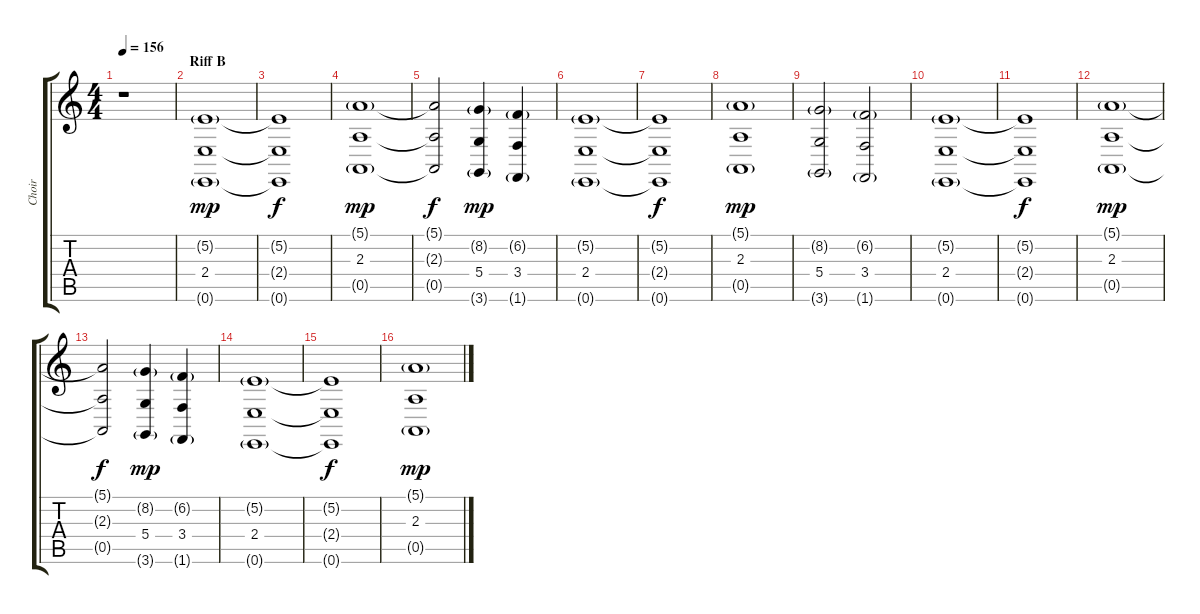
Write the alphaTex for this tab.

\track ("Choir" "Choir") {instrument choiraahs}
\staff {score tabs}
\tuning (E4 B3 G3 D3 A2 E2) {hide}
\ts (4 4)
\tempo 156
\clef g2
\ks c
r.1{dy f} |
\section ("" "Riff B")
(5.2{g} 2.4 0.6{g}).1{dy mp} |
(5.2{t} 2.4{t} 0.6{t}).1{dy f} |
(5.1{g} 2.3 0.5{g}).1{dy mp} |
(5.1{t} 2.3{t} 0.5{t}).2{dy f} (8.2{g} 5.4 3.6{g}).4{dy mp} (6.2{g} 3.4 1.6{g}).4 |
(5.2{g} 2.4 0.6{g}).1 |
(5.2{t} 2.4{t} 0.6{t}).1{dy f} |
(5.1{g} 2.3 0.5{g}).1{dy mp} |
(8.2{g} 5.4 3.6{g}).2 (6.2{g} 3.4 1.6{g}).2 |
(5.2{g} 2.4 0.6{g}).1 |
(5.2{t} 2.4{t} 0.6{t}).1{dy f} |
(5.1{g} 2.3 0.5{g}).1{dy mp} |
(5.1{t} 2.3{t} 0.5{t}).2{dy f} (8.2{g} 5.4 3.6{g}).4{dy mp} (6.2{g} 3.4 1.6{g}).4 |
(5.2{g} 2.4 0.6{g}).1 |
(5.2{t} 2.4{t} 0.6{t}).1{dy f} |
(5.1{g} 2.3 0.5{g}).1{dy mp}
